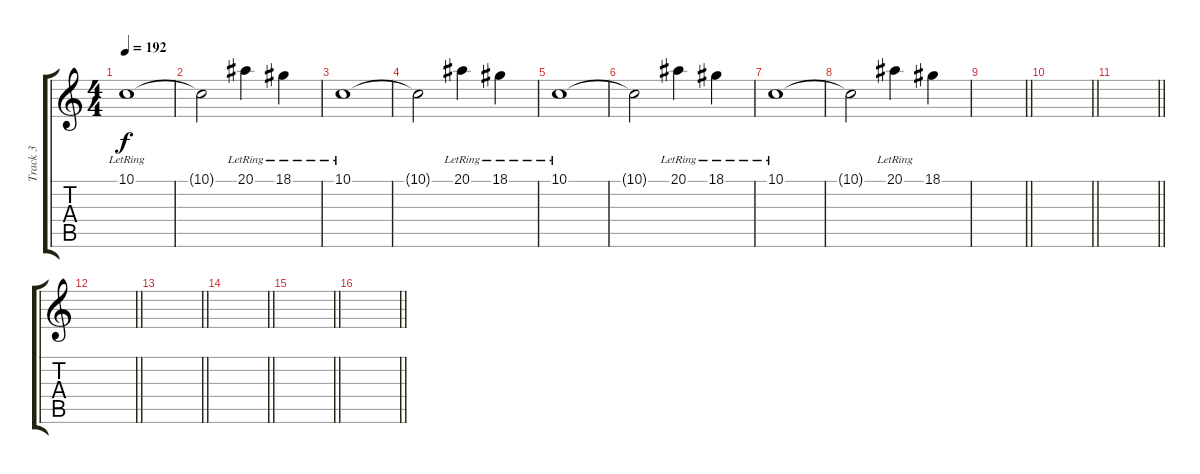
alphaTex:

\track ("Track 3" "Track 3") {instrument ocarina}
\staff {score tabs}
\tuning (D4 A3 F3 C3 G2 C2) {hide}
\ts (4 4)
\tempo 192
\clef g2
\ks c
10.1{lr}.1{dy f} |
10.1{t}.2 20.1{lr}.4 18.1{lr}.4 |
10.1{lr}.1 |
10.1{t}.2 20.1{lr}.4 18.1{lr}.4 |
10.1{lr}.1 |
10.1{t}.2 20.1{lr}.4 18.1{lr}.4 |
10.1{lr}.1 |
10.1{t}.2 20.1{lr}.4 18.1.4 |
\barLineRight lightlight
|
\barLineRight lightlight
|
\barLineRight lightlight
|
\barLineRight lightlight
|
\barLineRight lightlight
|
\barLineRight lightlight
|
\barLineRight lightlight
|
\barLineRight lightlight
